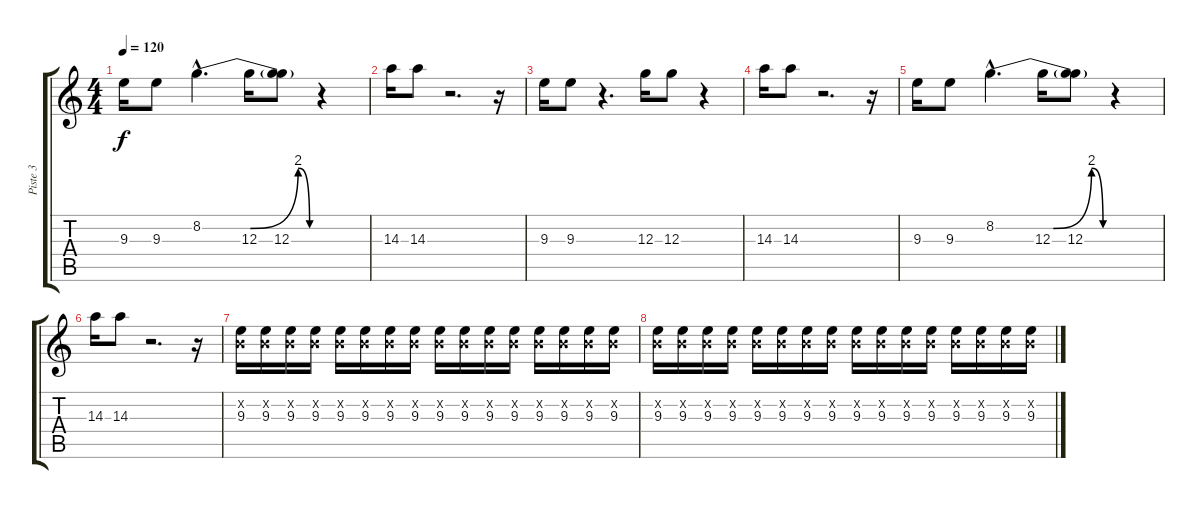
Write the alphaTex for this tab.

\track ("Piste 3" "Piste 3") {instrument electricguitarclean}
\staff {score tabs}
\tuning (E4 B3 G3 D3 A2 E2) {hide}
\ts (4 4)
\tempo 120
\clef g2
\ks c
9.3.16{dy f volume 12} 9.3.8 8.2{be (custom 0 0 25 0 50 8 56 0 60 0) hac}.4{d} 12.3.16 (8.2{t} 12.3).8 r.4 |
14.3.16 14.3.8 r.2{d} r.16 |
9.3.16 9.3.8 r.4{d} 12.3.16 12.3.8 r.4 |
14.3.16 14.3.8 r.2{d} r.16 |
9.3.16 9.3.8 8.2{be (custom 0 0 30 0 50 8 56 0 60 0) hac}.4{d} 12.3.16 (8.2{t} 12.3).8 r.4 |
14.3.16 14.3.8 r.2{d} r.16 |
(0.2{x} 9.3).16{volume 3} (0.2{x} 9.3).16 (0.2{x} 9.3).16{volume 4} (0.2{x} 9.3).16 (0.2{x} 9.3).16{volume 5} (0.2{x} 9.3).16 (0.2{x} 9.3).16{volume 6} (0.2{x} 9.3).16 (0.2{x} 9.3).16{volume 7} (0.2{x} 9.3).16 (0.2{x} 9.3).16{volume 8} (0.2{x} 9.3).16 (0.2{x} 9.3).16{volume 9} (0.2{x} 9.3).16 (0.2{x} 9.3).16{volume 10} (0.2{x} 9.3).16 |
(0.2{x} 9.3).16{volume 11} (0.2{x} 9.3).16 (0.2{x} 9.3).16{volume 12} (0.2{x} 9.3).16 (0.2{x} 9.3).16{volume 13} (0.2{x} 9.3).16 (0.2{x} 9.3).16 (0.2{x} 9.3).16 (0.2{x} 9.3).16{volume 14} (0.2{x} 9.3).16 (0.2{x} 9.3).16{volume 15} (0.2{x} 9.3).16 (0.2{x} 9.3).16 (0.2{x} 9.3).16 (0.2{x} 9.3).16{volume 16} (0.2{x} 9.3).16
